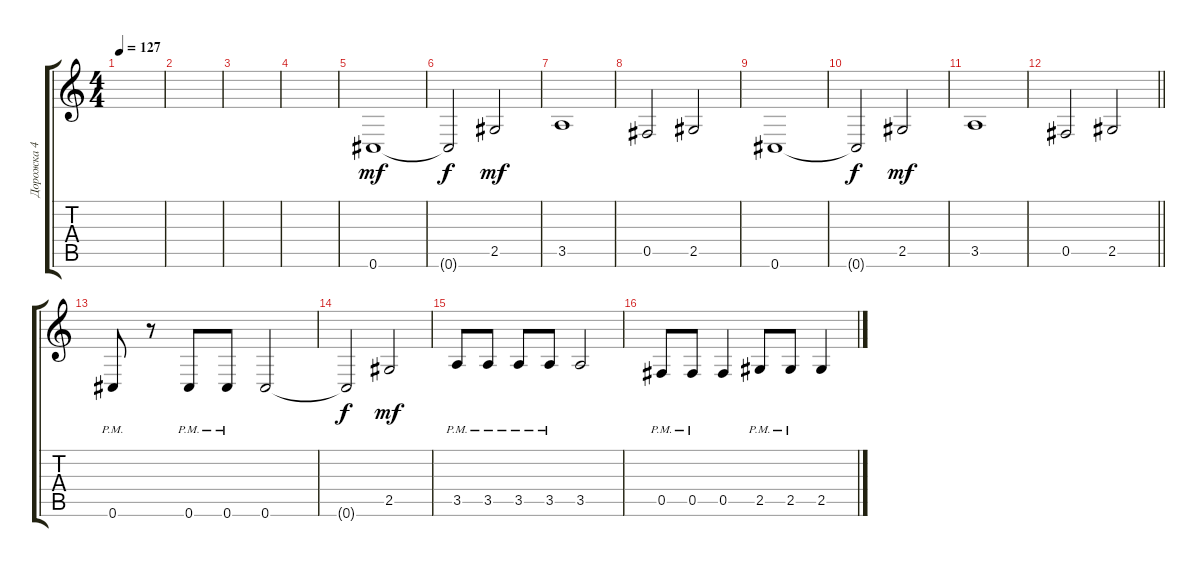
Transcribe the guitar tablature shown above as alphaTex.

\track ("Дорожка 4" "Дорожка 4") {instrument electricbassfinger}
\staff {score tabs}
\tuning (Db4 Ab3 E3 B2 Gb2 Db2) {hide}
\ts (4 4)
\tempo 127
\clef g2
\ks c
|
|
|
|
0.6.1{dy mf} |
0.6{t}.2{dy f} 2.5.2{dy mf} |
3.5.1 |
0.5.2 2.5.2 |
0.6.1 |
0.6{t}.2{dy f} 2.5.2{dy mf} |
3.5.1 |
\barLineRight lightlight
0.5.2 2.5.2 |
0.6{pm}.8 r.8 0.6{pm}.8 0.6{pm}.8 0.6.2 |
0.6{t}.2{dy f} 2.5.2{dy mf} |
3.5{pm}.8 3.5{pm}.8 3.5{pm}.8 3.5{pm}.8 3.5.2 |
0.5{pm}.8 0.5{pm}.8 0.5.4 2.5{pm}.8 2.5{pm}.8 2.5.4
